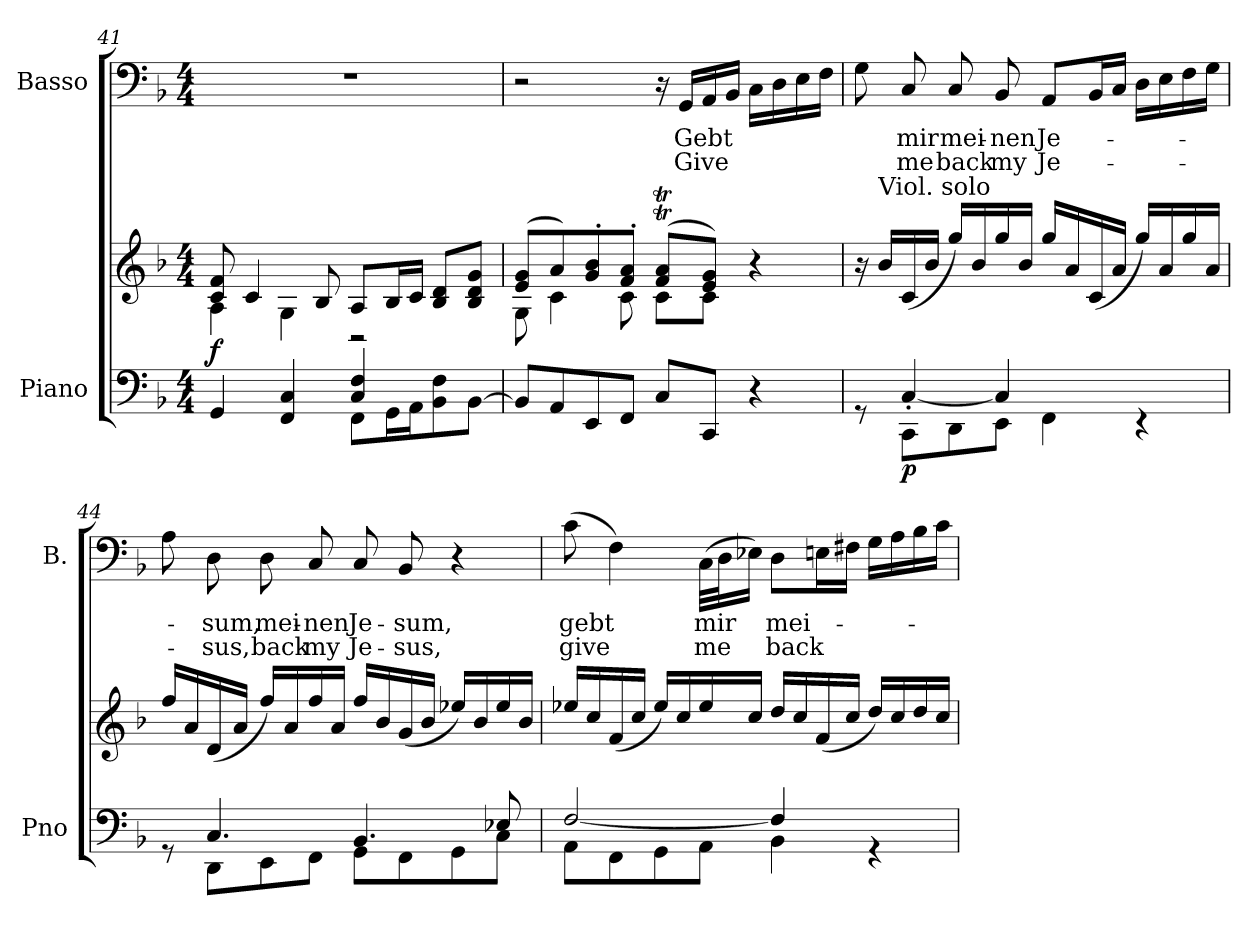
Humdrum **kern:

**kern	**kern	**dynam	**kern	**text	**text
*part2	*part2	*part2	*part1	*part1	*part1
*staff3	*staff2	*staff2/3	*staff1	*staff1	*staff1
*I"Piano	*	*	*I"Basso	*	*
*I'Pno	*	*	*I'B.	*	*
*clefF4	*clefG2	*	*clefF4	*	*
*k[b-]	*k[b-]	*	*k[b-]	*	*
*M4/4	*M4/4	*	*M4/4	*	*
=41	=41	=41	=41	=41	=41
*^	*^	*	*	*	*
!	!	!	!	!LO:DY:b	!	!	!
4GG/	2ryy	8c/ 8f/	4A\	f	1r	.	.
.	.	4c/	.	.	.	.	.
4FF/ 4C/	.	.	4G\	.	.	.	.
.	.	8B-/	.	.	.	.	.
8FF\L	4C/ 4F/	8A/L	2r	.	.	.	.
16GG\L	.	16B-/L	.	.	.	.	.
16AA\J	.	16c/JJ	.	.	.	.	.
8BB-\ 8F\	4ryy	8B-/ 8d/L	.	.	.	.	.
[8BB-\J	.	8B-/ 8d/ 8g/J	.	.	.	.	.
*v	*v	*	*	*	*	*	*
!!LO:PB:g=z
=42	=42	=42	=42	=42	=42	=42
8BB-/L]	(8e/ 8g/L	8G\	.	2r	.	.
8AA/	8a/)	4c\	.	.	.	.
8EE/	8g/' 8b-/'	.	.	.	.	.
8FF/J	8f/' 8a/'J	8c\	.	.	.	.
8C/L	(8f/T 8a/TL	8c\L	.	16r	.	.
.	.	.	.	16GG/LL	Gebt	Give
8CC/J	8e/ 8g/J)	8c\J	.	16AA/	.	.
.	.	.	.	16BB-/JJ	.	.
4r	4r	4ryy	.	16C\LL	.	.
.	.	.	.	16D\	.	.
.	.	.	.	16E\	.	.
.	.	.	.	16F\JJ	.	.
*	*v	*v	*	*	*	*
=43	=43	=43	=43	=43	=43
*^	*	*	*	*	*
8rGG	8ryy	16r	.	8G\	.	.
!	!	!LO:TX:a:t=Viol. solo	!	!	!	!
.	.	16b-/LL	.	.	.	.
!	!	!	!LO:DY:b=2	!	!	!
8CC\L	[4C'!/	(>16c/	p	8C/	mir	me
.	.	16b-/JJ	.	.	.	.
8DD\	.	16gg/LL)	.	8C/	mei-	back
.	.	16b-/	.	.	.	.
8EE\J	4C!/]	16gg/	.	8BB-/	-nen	my
.	.	16b-/JJ	.	.	.	.
4FF\	.	16gg/LL	.	8AA/L	Je-	Je-
.	.	16a/	.	.	.	.
.	4.ryy	(>16c/	.	16BB-/L	.	.
.	.	16a/JJ	.	16C/JJ	.	.
4rEE	.	16gg/LL)	.	16D\LL	.	.
.	.	16a/	.	16E\	.	.
.	.	16gg/	.	16F\	.	.
.	.	16a/JJ	.	16G\JJ	.	.
=44	=44	=44	=44	=44	=44	=44
8rGG	8ryy	16ff/LL	.	8A\	.	.
.	.	16a/	.	.	.	.
8DD\L	4.C/	(>16d/	.	8D\	-sum,	-sus,
.	.	16a/JJ	.	.	.	.
8EE\	.	16ff/LL)	.	8D\	mei-	back
.	.	16a/	.	.	.	.
8FF\J	.	16ff/	.	8C/	-nen	my
.	.	16a/JJ	.	.	.	.
8GG\L	4.BB-/	16ff/LL	.	8C/	Je-	Je-
.	.	16b-/	.	.	.	.
8FF\	.	(>16g/	.	8BB-/	-sum,	-sus,
.	.	16b-/JJ	.	.	.	.
8GG\	.	16ee-X/LL)	.	4r	.	.
.	.	16b-/	.	.	.	.
8C\J	8E-X/	16ee-/	.	.	.	.
.	.	16b-/JJ	.	.	.	.
!!LO:LB:g=z
=45	=45	=45	=45	=45	=45	=45
8AA\L	[2F!/	16ee-X/LL	.	(8c\	gebt	give
.	.	16cc/	.	.	.	.
8FF\	.	(>16f/	.	4F\)	.	.
.	.	16cc/JJ	.	.	.	.
8GG\	.	16ee-/LL)	.	.	.	.
.	.	16cc/	.	.	.	.
8AA\J	.	16ee-/	.	(32C\LLL	mir	me
.	.	.	.	32D\J	.	.
.	.	16cc/JJ	.	16E-X\JJ)	.	.
4BB-\	4F!/]	16dd/LL	.	8D\L	mei-	back
.	.	16cc/	.	.	.	.
.	.	(>16f/	.	16En\L	.	.
.	.	16cc/JJ	.	16F#X\JJ	.	.
4rGG	4ryy	16dd/LL)	.	16G\LL	.	.
.	.	16cc/	.	16A\	.	.
.	.	16dd/	.	16B-\	.	.
.	.	16cc/JJ	.	16c\JJ	.	.
*v	*v	*	*	*	*	*
=	=	=	=	=	=
*-	*-	*-	*-	*-	*-
